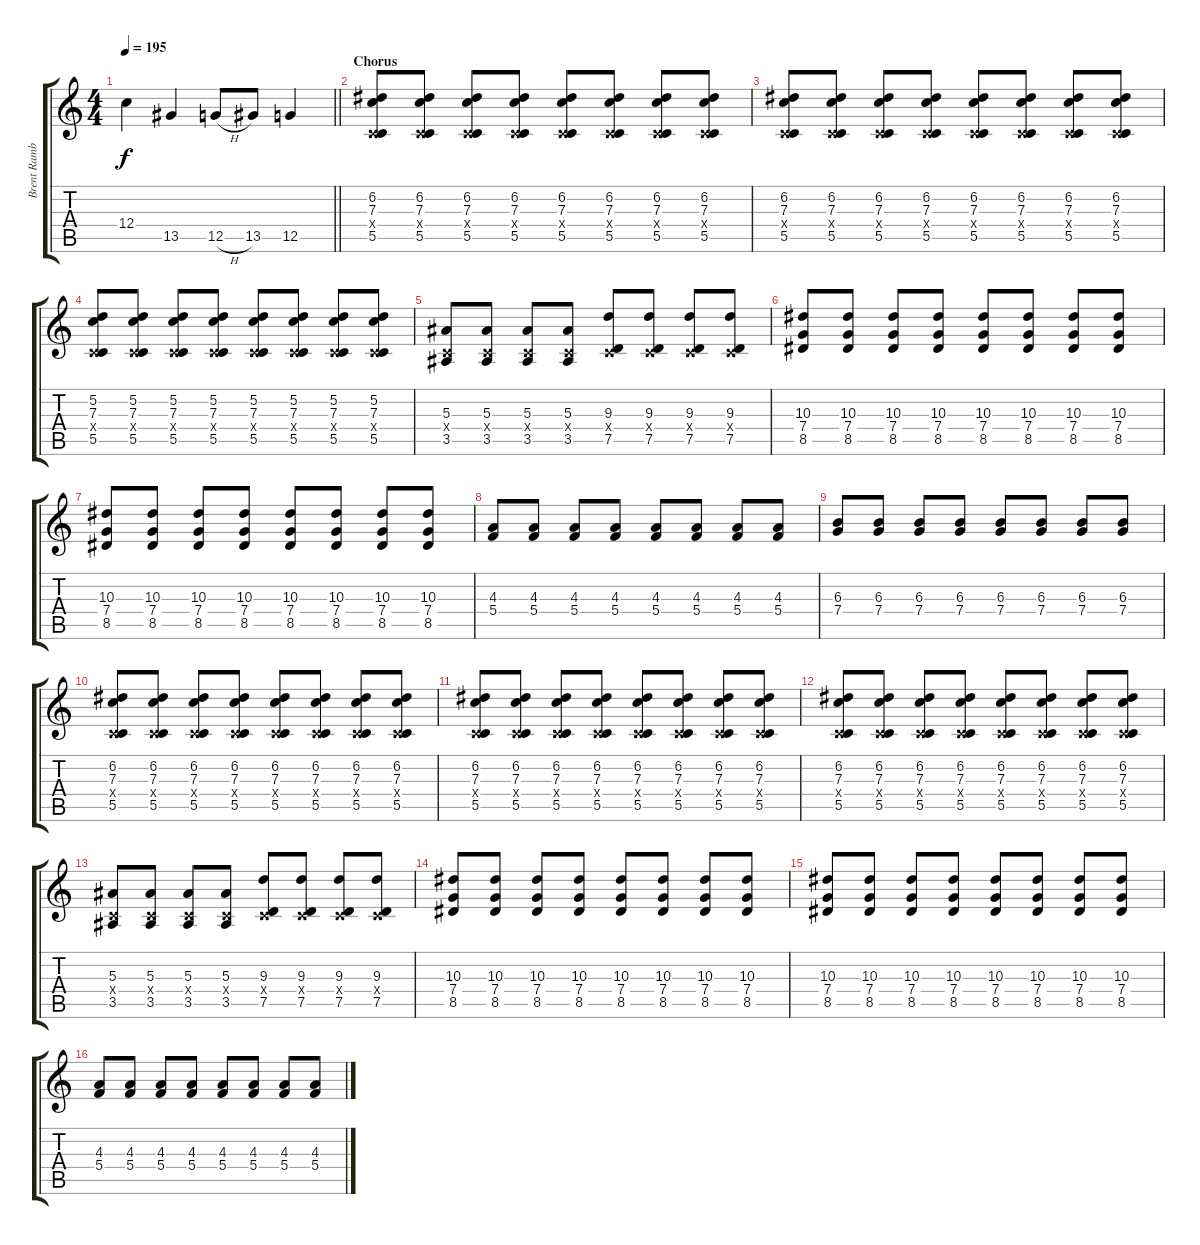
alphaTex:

\track ("Brent Rambler (Rhythm Guitar)" "Brent Ramb") {instrument distortionguitar}
\staff {score tabs}
\tuning (D4 A3 F3 C3 G2 C2) {hide}
\ts (4 4)
\tempo 195
\clef g2
\barLineRight lightlight
\ks c
12.4.4{dy f} 13.5.4 12.5{h}.8 13.5.8 12.5.4 |
\section ("" "Chorus")
(6.2 7.3 0.4{x} 5.5).8 (6.2 7.3 0.4{x} 5.5).8 (6.2 7.3 0.4{x} 5.5).8 (6.2 7.3 0.4{x} 5.5).8 (6.2 7.3 0.4{x} 5.5).8 (6.2 7.3 0.4{x} 5.5).8 (6.2 7.3 0.4{x} 5.5).8 (6.2 7.3 0.4{x} 5.5).8 |
(6.2 7.3 0.4{x} 5.5).8 (6.2 7.3 0.4{x} 5.5).8 (6.2 7.3 0.4{x} 5.5).8 (6.2 7.3 0.4{x} 5.5).8 (6.2 7.3 0.4{x} 5.5).8 (6.2 7.3 0.4{x} 5.5).8 (6.2 7.3 0.4{x} 5.5).8 (6.2 7.3 0.4{x} 5.5).8 |
(5.2 7.3 0.4{x} 5.5).8 (5.2 7.3 0.4{x} 5.5).8 (5.2 7.3 0.4{x} 5.5).8 (5.2 7.3 0.4{x} 5.5).8 (5.2 7.3 0.4{x} 5.5).8 (5.2 7.3 0.4{x} 5.5).8 (5.2 7.3 0.4{x} 5.5).8 (5.2 7.3 0.4{x} 5.5).8 |
(5.3 0.4{x} 3.5).8 (5.3 0.4{x} 3.5).8 (5.3 0.4{x} 3.5).8 (5.3 0.4{x} 3.5).8 (9.3 0.4{x} 7.5).8 (9.3 0.4{x} 7.5).8 (9.3 0.4{x} 7.5).8 (9.3 0.4{x} 7.5).8 |
(10.3 7.4 8.5).8 (10.3 7.4 8.5).8 (10.3 7.4 8.5).8 (10.3 7.4 8.5).8 (10.3 7.4 8.5).8 (10.3 7.4 8.5).8 (10.3 7.4 8.5).8 (10.3 7.4 8.5).8 |
(10.3 7.4 8.5).8 (10.3 7.4 8.5).8 (10.3 7.4 8.5).8 (10.3 7.4 8.5).8 (10.3 7.4 8.5).8 (10.3 7.4 8.5).8 (10.3 7.4 8.5).8 (10.3 7.4 8.5).8 |
(4.3 5.4).8 (4.3 5.4).8 (4.3 5.4).8 (4.3 5.4).8 (4.3 5.4).8 (4.3 5.4).8 (4.3 5.4).8 (4.3 5.4).8 |
(6.3 7.4).8 (6.3 7.4).8 (6.3 7.4).8 (6.3 7.4).8 (6.3 7.4).8 (6.3 7.4).8 (6.3 7.4).8 (6.3 7.4).8 |
(6.2 7.3 0.4{x} 5.5).8 (6.2 7.3 0.4{x} 5.5).8 (6.2 7.3 0.4{x} 5.5).8 (6.2 7.3 0.4{x} 5.5).8 (6.2 7.3 0.4{x} 5.5).8 (6.2 7.3 0.4{x} 5.5).8 (6.2 7.3 0.4{x} 5.5).8 (6.2 7.3 0.4{x} 5.5).8 |
(6.2 7.3 0.4{x} 5.5).8 (6.2 7.3 0.4{x} 5.5).8 (6.2 7.3 0.4{x} 5.5).8 (6.2 7.3 0.4{x} 5.5).8 (6.2 7.3 0.4{x} 5.5).8 (6.2 7.3 0.4{x} 5.5).8 (6.2 7.3 0.4{x} 5.5).8 (6.2 7.3 0.4{x} 5.5).8 |
(6.2 7.3 0.4{x} 5.5).8 (6.2 7.3 0.4{x} 5.5).8 (6.2 7.3 0.4{x} 5.5).8 (6.2 7.3 0.4{x} 5.5).8 (6.2 7.3 0.4{x} 5.5).8 (6.2 7.3 0.4{x} 5.5).8 (6.2 7.3 0.4{x} 5.5).8 (6.2 7.3 0.4{x} 5.5).8 |
(5.3 0.4{x} 3.5).8 (5.3 0.4{x} 3.5).8 (5.3 0.4{x} 3.5).8 (5.3 0.4{x} 3.5).8 (9.3 0.4{x} 7.5).8 (9.3 0.4{x} 7.5).8 (9.3 0.4{x} 7.5).8 (9.3 0.4{x} 7.5).8 |
(10.3 7.4 8.5).8 (10.3 7.4 8.5).8 (10.3 7.4 8.5).8 (10.3 7.4 8.5).8 (10.3 7.4 8.5).8 (10.3 7.4 8.5).8 (10.3 7.4 8.5).8 (10.3 7.4 8.5).8 |
(10.3 7.4 8.5).8 (10.3 7.4 8.5).8 (10.3 7.4 8.5).8 (10.3 7.4 8.5).8 (10.3 7.4 8.5).8 (10.3 7.4 8.5).8 (10.3 7.4 8.5).8 (10.3 7.4 8.5).8 |
(4.3 5.4).8 (4.3 5.4).8 (4.3 5.4).8 (4.3 5.4).8 (4.3 5.4).8 (4.3 5.4).8 (4.3 5.4).8 (4.3 5.4).8
